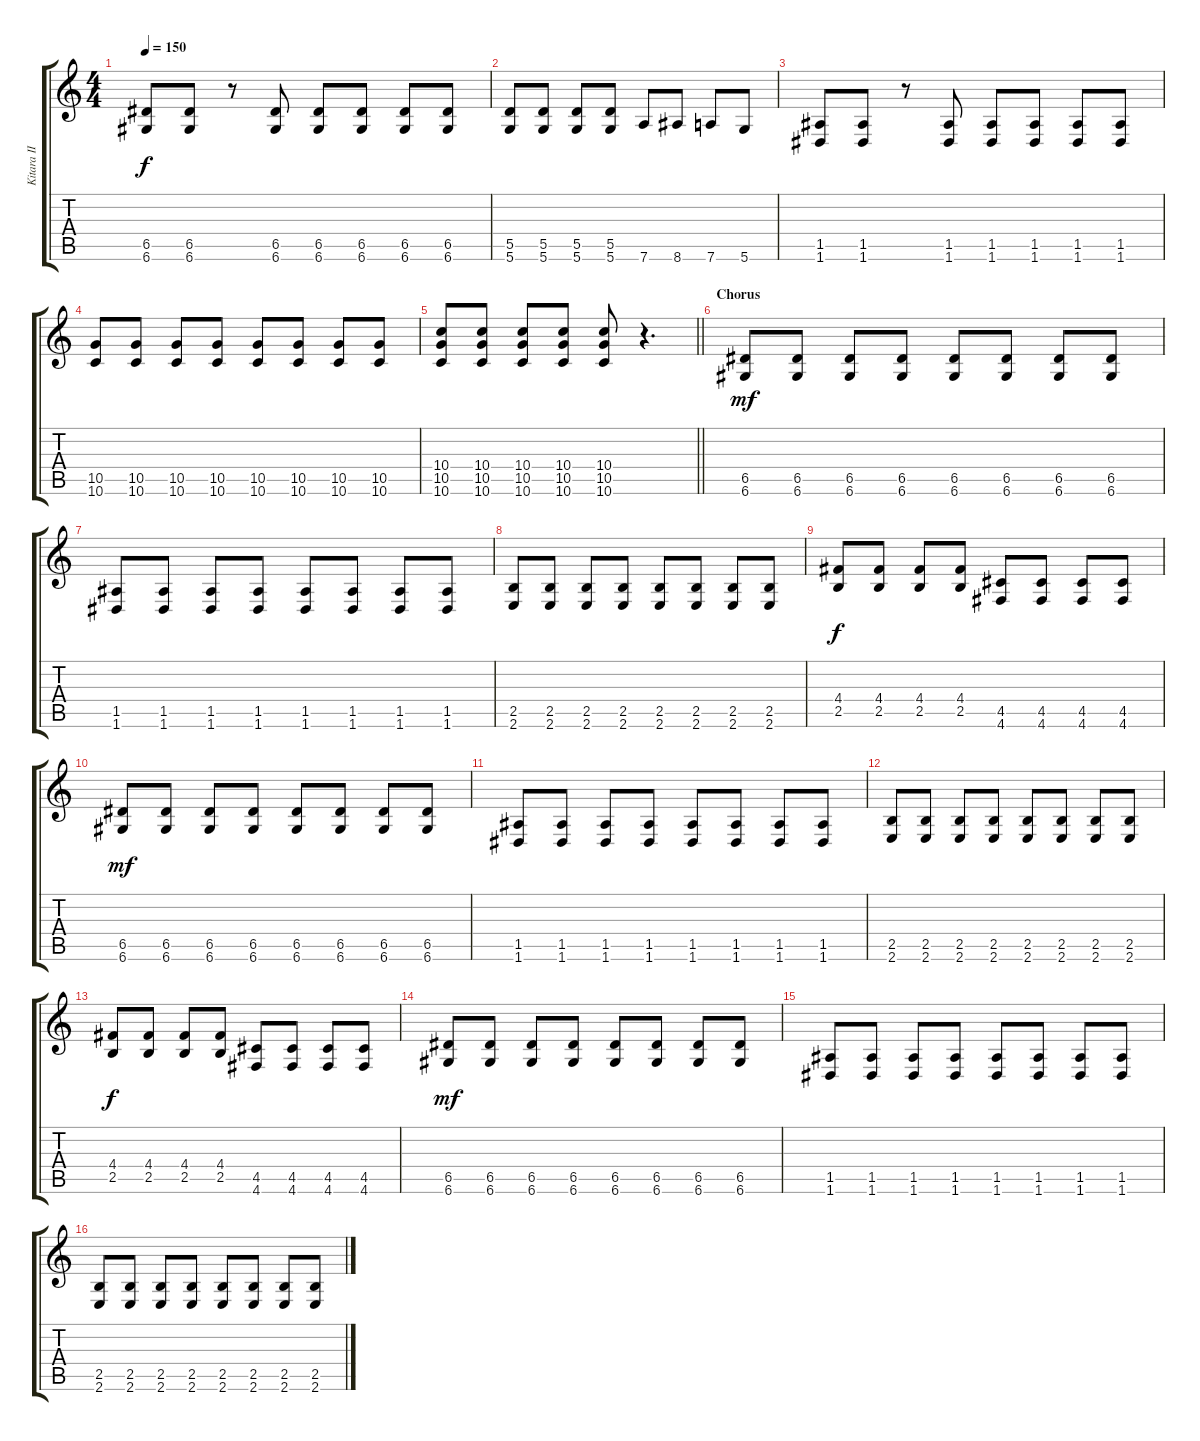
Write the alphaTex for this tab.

\track ("Kitara II" "Kitara II") {instrument distortionguitar}
\staff {score tabs}
\tuning (E4 B3 G3 D3 A2 D2) {hide}
\ts (4 4)
\tempo 150
\clef g2
\ks c
(6.5 6.6).8{dy f} (6.5 6.6).8 r.8 (6.5 6.6).8 (6.5 6.6).8 (6.5 6.6).8 (6.5 6.6).8 (6.5 6.6).8 |
(5.5 5.6).8 (5.5 5.6).8 (5.5 5.6).8 (5.5 5.6).8 7.6.8 8.6.8 7.6.8 5.6.8 |
(1.5 1.6).8 (1.5 1.6).8 r.8 (1.5 1.6).8 (1.5 1.6).8 (1.5 1.6).8 (1.5 1.6).8 (1.5 1.6).8 |
(10.5 10.6).8 (10.5 10.6).8 (10.5 10.6).8 (10.5 10.6).8 (10.5 10.6).8 (10.5 10.6).8 (10.5 10.6).8 (10.5 10.6).8 |
\barLineRight lightlight
(10.4 10.5 10.6).8 (10.4 10.5 10.6).8 (10.4 10.5 10.6).8 (10.4 10.5 10.6).8 (10.4 10.5 10.6).8 r.4{d} |
\section ("" "Chorus")
(6.5 6.6).8{dy mf} (6.5 6.6).8 (6.5 6.6).8 (6.5 6.6).8 (6.5 6.6).8 (6.5 6.6).8 (6.5 6.6).8 (6.5 6.6).8 |
(1.5 1.6).8 (1.5 1.6).8 (1.5 1.6).8 (1.5 1.6).8 (1.5 1.6).8 (1.5 1.6).8 (1.5 1.6).8 (1.5 1.6).8 |
(2.5 2.6).8 (2.5 2.6).8 (2.5 2.6).8 (2.5 2.6).8 (2.5 2.6).8 (2.5 2.6).8 (2.5 2.6).8 (2.5 2.6).8 |
(4.4 2.5).8{dy f} (4.4 2.5).8 (4.4 2.5).8 (4.4 2.5).8 (4.5 4.6).8 (4.5 4.6).8 (4.5 4.6).8 (4.5 4.6).8 |
(6.5 6.6).8{dy mf} (6.5 6.6).8 (6.5 6.6).8 (6.5 6.6).8 (6.5 6.6).8 (6.5 6.6).8 (6.5 6.6).8 (6.5 6.6).8 |
(1.5 1.6).8 (1.5 1.6).8 (1.5 1.6).8 (1.5 1.6).8 (1.5 1.6).8 (1.5 1.6).8 (1.5 1.6).8 (1.5 1.6).8 |
(2.5 2.6).8 (2.5 2.6).8 (2.5 2.6).8 (2.5 2.6).8 (2.5 2.6).8 (2.5 2.6).8 (2.5 2.6).8 (2.5 2.6).8 |
(4.4 2.5).8{dy f} (4.4 2.5).8 (4.4 2.5).8 (4.4 2.5).8 (4.5 4.6).8 (4.5 4.6).8 (4.5 4.6).8 (4.5 4.6).8 |
(6.5 6.6).8{dy mf} (6.5 6.6).8 (6.5 6.6).8 (6.5 6.6).8 (6.5 6.6).8 (6.5 6.6).8 (6.5 6.6).8 (6.5 6.6).8 |
(1.5 1.6).8 (1.5 1.6).8 (1.5 1.6).8 (1.5 1.6).8 (1.5 1.6).8 (1.5 1.6).8 (1.5 1.6).8 (1.5 1.6).8 |
(2.5 2.6).8 (2.5 2.6).8 (2.5 2.6).8 (2.5 2.6).8 (2.5 2.6).8 (2.5 2.6).8 (2.5 2.6).8 (2.5 2.6).8
